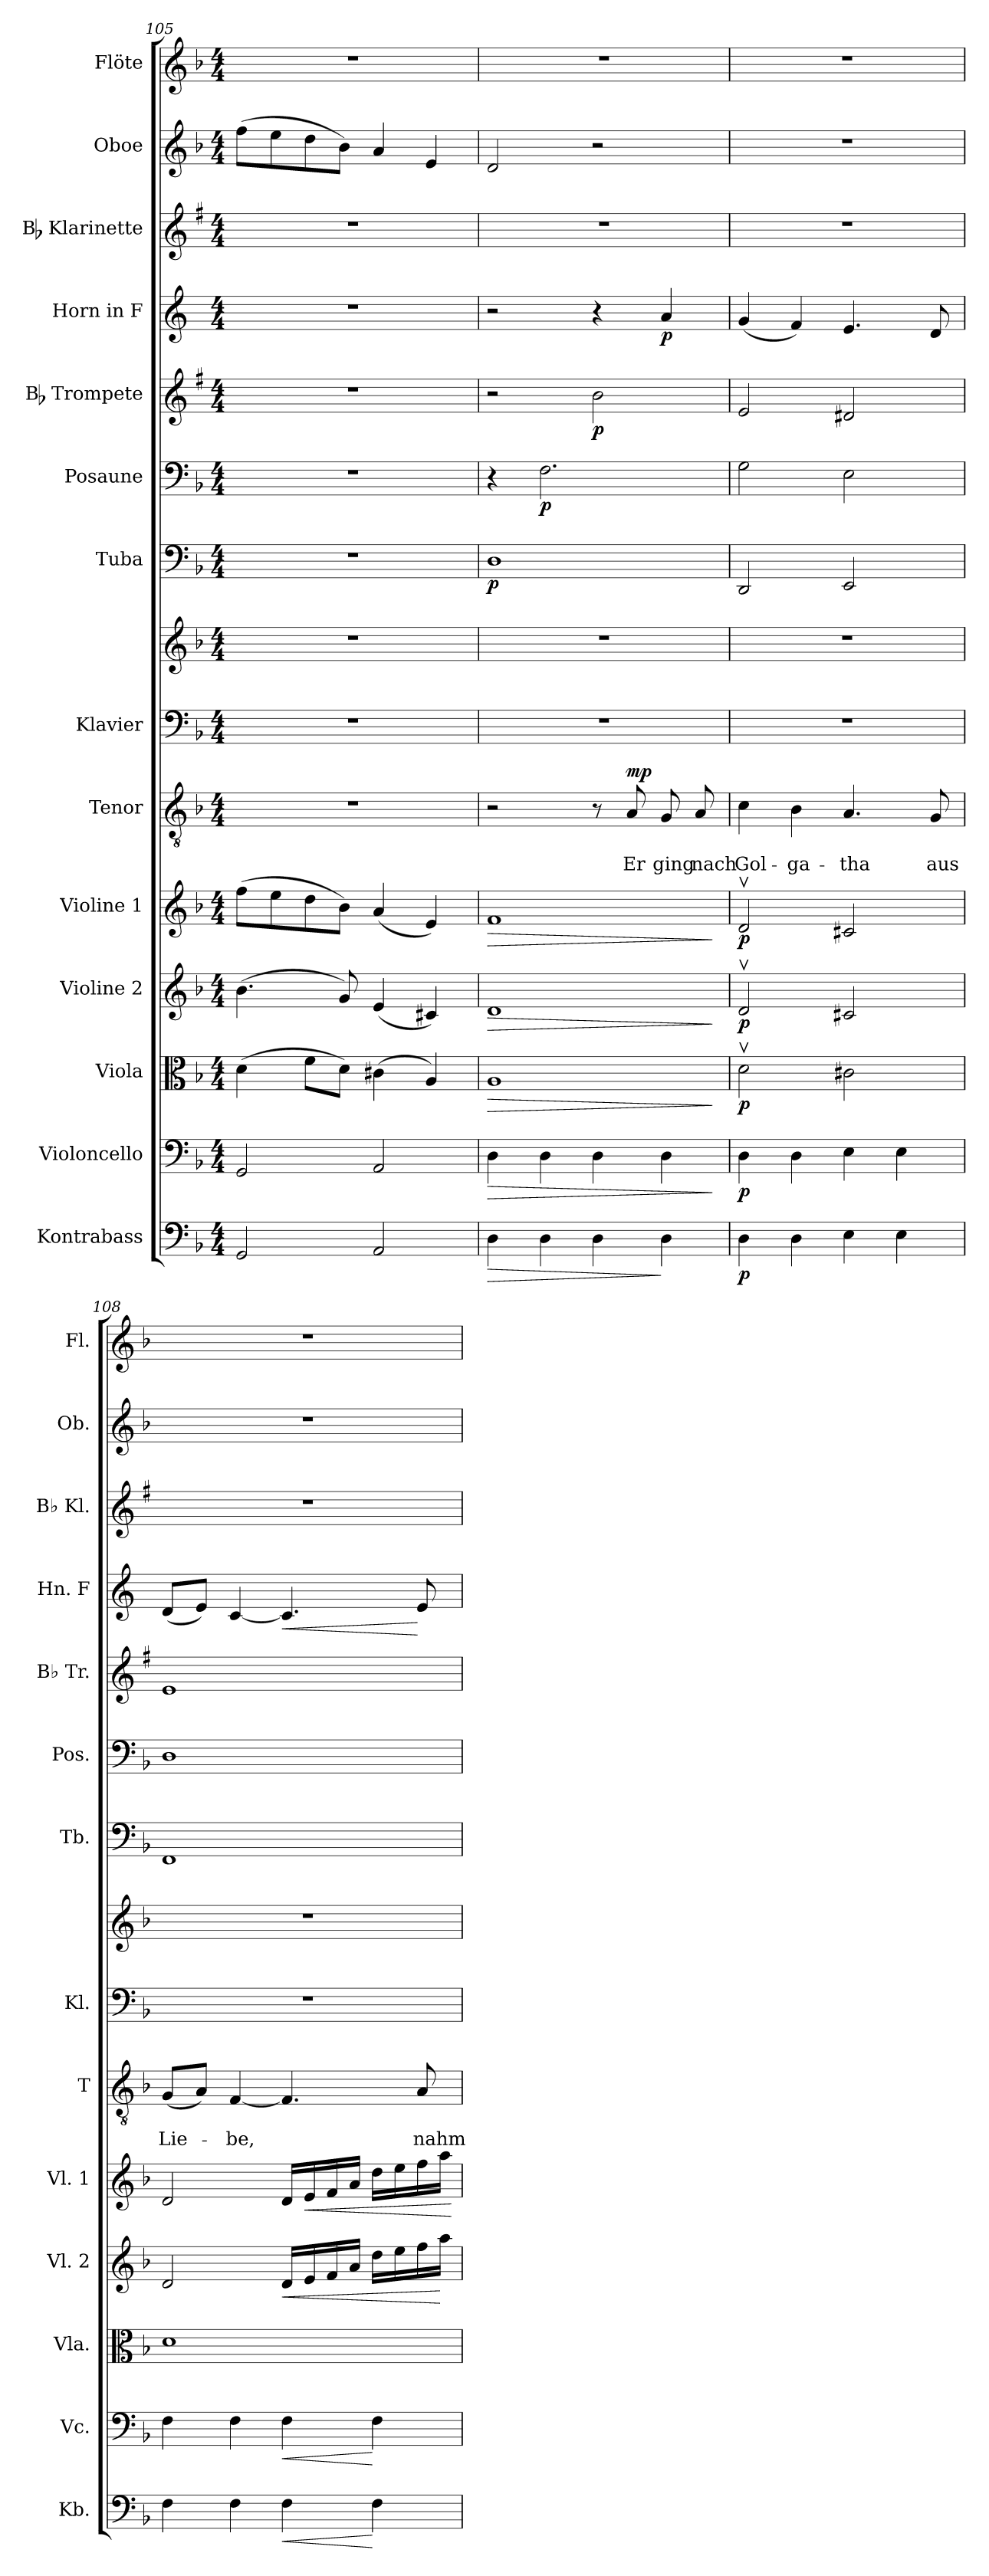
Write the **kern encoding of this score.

**kern	**dynam	**kern	**dynam	**kern	**dynam	**kern	**dynam	**kern	**dynam	**kern	**text	**text	**dynam	**kern	**kern	**kern	**dynam	**kern	**dynam	**kern	**dynam	**kern	**dynam	**kern	**kern	**kern
*part14	*part14	*part13	*part13	*part12	*part12	*part11	*part11	*part10	*part10	*part9	*part9	*part9	*part9	*part8	*part8	*part7	*part7	*part6	*part6	*part5	*part5	*part4	*part4	*part3	*part2	*part1
*staff15	*staff15	*staff14	*staff14	*staff13	*staff13	*staff12	*staff12	*staff11	*staff11	*staff10	*staff10	*staff10	*staff10	*staff9	*staff8	*staff7	*staff7	*staff6	*staff6	*staff5	*staff5	*staff4	*staff4	*staff3	*staff2	*staff1
*I"Kontrabass	*	*I"Violoncello	*	*I"Viola	*	*I"Violine 2	*	*I"Violine 1	*	*I"Tenor	*	*	*	*I"Klavier	*	*I"Tuba	*	*I"Posaune	*	*I"Bb Trompete	*	*I"Horn in F	*	*I"Bb Klarinette	*I"Oboe	*I"Flöte
*I'Kb.	*	*I'Vc.	*	*I'Vla.	*	*I'Vl. 2	*	*I'Vl. 1	*	*I'T	*	*	*	*I'Kl.	*	*I'Tb.	*	*I'Pos.	*	*I'Bb Tr.	*	*I'Hn. F	*	*I'Bb Kl.	*I'Ob.	*I'Fl.
*clefF4	*	*clefF4	*	*clefC3	*	*clefG2	*	*clefG2	*	*clefGv2	*	*	*	*clefF4	*clefG2	*clefF4	*	*clefF4	*	*clefG2	*	*clefG2	*	*clefG2	*clefG2	*clefG2
*ITrd7c12	*	*	*	*	*	*	*	*	*	*	*	*	*	*	*	*	*	*	*	*ITrd1c2	*	*ITrd4c7	*	*ITrd1c2	*	*
*k[b-]	*	*k[b-]	*	*k[b-]	*	*k[b-]	*	*k[b-]	*	*k[b-]	*	*	*	*k[b-]	*k[b-]	*k[b-]	*	*k[b-]	*	*k[b-]	*	*k[b-]	*	*k[b-]	*k[b-]	*k[b-]
*d:	*	*d:	*	*d:	*	*d:	*	*d:	*	*d:	*	*	*	*d:	*d:	*d:	*	*d:	*	*d:	*	*d:	*	*d:	*d:	*d:
*M4/4	*	*M4/4	*	*M4/4	*	*M4/4	*	*M4/4	*	*M4/4	*	*	*	*M4/4	*M4/4	*M4/4	*	*M4/4	*	*M4/4	*	*M4/4	*	*M4/4	*M4/4	*M4/4
=105	=105	=105	=105	=105	=105	=105	=105	=105	=105	=105	=105	=105	=105	=105	=105	=105	=105	=105	=105	=105	=105	=105	=105	=105	=105	=105
2GGG/	.	2GG/	.	(>4d\	.	(>4.b-\	.	(>8ff\L	.	1r	.	.	.	1r	1r	1r	.	1r	.	1r	.	1r	.	1r	(>8ff\L	1r
.	.	.	.	.	.	.	.	8ee\	.	.	.	.	.	.	.	.	.	.	.	.	.	.	.	.	8ee\	.
.	.	.	.	8f\L	.	.	.	8dd\	.	.	.	.	.	.	.	.	.	.	.	.	.	.	.	.	8dd\	.
.	.	.	.	8d\J)	.	8g/)	.	8b-\J)	.	.	.	.	.	.	.	.	.	.	.	.	.	.	.	.	8b-\J)	.
2AAA/	.	2AA/	.	(>4c#X\	.	(<4e/	.	(<4a/	.	.	.	.	.	.	.	.	.	.	.	.	.	.	.	.	4a/	.
.	.	.	.	4A/)	.	4c#X/)	.	4e/)	.	.	.	.	.	.	.	.	.	.	.	.	.	.	.	.	4e/	.
=106	=106	=106	=106	=106	=106	=106	=106	=106	=106	=106	=106	=106	=106	=106	=106	=106	=106	=106	=106	=106	=106	=106	=106	=106	=106	=106
!	!LO:HP:b	!	!LO:HP:b	!	!LO:HP:b	!	!LO:HP:b	!	!LO:HP:b	!	!	!	!	!	!	!	!LO:DY:b	!	!	!	!	!	!	!	!	!
4DD\	>	4D\	>	1A	>	1d	>	1f	>	2r	.	.	.	1r	1r	1D	p	4r	.	2r	.	2r	.	1r	2d/	1r
!	!	!	!	!	!	!	!	!	!	!	!	!	!	!	!	!	!	!	!LO:DY:b	!	!	!	!	!	!	!
4DD\	.	4D\	.	.	.	.	.	.	.	.	.	.	.	.	.	.	.	2.F\	p	.	.	.	.	.	.	.
!	!	!	!	!	!	!	!	!	!	!	!	!	!	!	!	!	!	!	!	!	!LO:DY:b	!	!	!	!	!
4DD\	.	4D\	.	.	.	.	.	.	.	8r	.	.	.	.	.	.	.	.	.	2a\	p	4r	.	.	2r	.
!	!	!	!	!	!	!	!	!	!	!	!	!LO:LY:b	!LO:DY:a	!	!	!	!	!	!	!	!	!	!	!	!	!
.	.	.	.	.	.	.	.	.	.	8A/	.	Er	mp	.	.	.	.	.	.	.	.	.	.	.	.	.
!	!	!	!	!	!	!	!	!	!	!	!	!LO:LY:b	!	!	!	!	!	!	!	!	!	!	!LO:DY:b	!	!	!
4DD\	]	4D\	.	.	.	.	.	.	.	8G/	.	ging	.	.	.	.	.	.	.	.	.	4d/	p	.	.	.
!	!	!	!	!	!	!	!	!	!	!	!	!LO:LY:b	!	!	!	!	!	!	!	!	!	!	!	!	!	!
.	.	.	.	.	.	.	.	.	.	8A/	.	nach	.	.	.	.	.	.	.	.	.	.	.	.	.	.
.	.	.	]	.	]	.	]	.	]	.	.	.	.	.	.	.	.	.	.	.	.	.	.	.	.	.
=107	=107	=107	=107	=107	=107	=107	=107	=107	=107	=107	=107	=107	=107	=107	=107	=107	=107	=107	=107	=107	=107	=107	=107	=107	=107	=107
!	!LO:DY:b	!	!LO:DY:b	!	!LO:DY:b	!	!LO:DY:b	!	!LO:DY:b	!	!	!LO:LY:b	!	!	!	!	!	!	!	!	!	!	!	!	!	!
4DD\	p	4D\	p	2dv>\	p	2dv>/	p	2dv>/	p	4c\	.	Gol-	.	1r	1r	2DD/	.	2G\	.	2d/	.	(<4c/	.	1r	1r	1r
!	!	!	!	!	!	!	!	!	!	!	!	!LO:LY:b	!	!	!	!	!	!	!	!	!	!	!	!	!	!
4DD\	.	4D\	.	.	.	.	.	.	.	4B-\	.	-ga-	.	.	.	.	.	.	.	.	.	4B-/)	.	.	.	.
!	!	!	!	!	!	!	!	!	!	!	!	!LO:LY:b	!	!	!	!	!	!	!	!	!	!	!	!	!	!
4EE\	.	4E\	.	2c#X\	.	2c#X/	.	2c#X/	.	4.A/	.	-tha	.	.	.	2EE/	.	2E\	.	2c#X/	.	4.A/	.	.	.	.
4EE\	.	4E\	.	.	.	.	.	.	.	.	.	.	.	.	.	.	.	.	.	.	.	.	.	.	.	.
!	!	!	!	!	!	!	!	!	!	!	!	!LO:LY:b	!	!	!	!	!	!	!	!	!	!	!	!	!	!
.	.	.	.	.	.	.	.	.	.	8G/	.	aus	.	.	.	.	.	.	.	.	.	8G/	.	.	.	.
=108	=108	=108	=108	=108	=108	=108	=108	=108	=108	=108	=108	=108	=108	=108	=108	=108	=108	=108	=108	=108	=108	=108	=108	=108	=108	=108
!	!	!	!	!	!	!	!	!	!	!	!	!LO:LY:b	!	!	!	!	!	!	!	!	!	!	!	!	!	!
4FF\	.	4F\	.	1d	.	2d/	.	2d/	.	(<8G/L	.	Lie-	.	1r	1r	1FF	.	1D	.	1d	.	(<8G/L	.	1r	1r	1r
.	.	.	.	.	.	.	.	.	.	8A/J)	.	.	.	.	.	.	.	.	.	.	.	8A/J)	.	.	.	.
!	!	!	!	!	!	!	!	!	!	!	!	!LO:LY:b	!	!	!	!	!	!	!	!	!	!	!	!	!	!
4FF\	.	4F\	.	.	.	.	.	.	.	[4F/	.	-be,	.	.	.	.	.	.	.	.	.	[4F/	.	.	.	.
!	!LO:HP:b	!	!LO:HP:b	!	!	!	!LO:HP:b	!	!	!	!	!	!	!	!	!	!	!	!	!	!	!	!LO:HP:b	!	!	!
4FF\	<	4F\	<	.	.	16d/LL	<	16d/LL	.	4.F/]	.	.	.	.	.	.	.	.	.	.	.	4.F/]	<	.	.	.
!	!	!	!	!	!	!	!	!	!LO:HP:b	!	!	!	!	!	!	!	!	!	!	!	!	!	!	!	!	!
.	.	.	.	.	.	16e/	.	16e/	<	.	.	.	.	.	.	.	.	.	.	.	.	.	.	.	.	.
.	.	.	.	.	.	16f/	.	16f/	.	.	.	.	.	.	.	.	.	.	.	.	.	.	.	.	.	.
.	.	.	.	.	.	16a/JJ	.	16a/JJ	.	.	.	.	.	.	.	.	.	.	.	.	.	.	.	.	.	.
4FF\	[	4F\	[	.	.	16dd\LL	.	16dd\LL	.	.	.	.	.	.	.	.	.	.	.	.	.	.	.	.	.	.
.	.	.	.	.	.	16ee\	.	16ee\	.	.	.	.	.	.	.	.	.	.	.	.	.	.	.	.	.	.
!	!	!	!	!	!	!	!	!	!	!	!	!LO:LY:b	!	!	!	!	!	!	!	!	!	!	!	!	!	!
.	.	.	.	.	.	16ff\	.	16ff\	.	8A/	.	nahm	.	.	.	.	.	.	.	.	.	8A/	[	.	.	.
.	.	.	.	.	.	16aa\JJ	[	16aa\JJ	.	.	.	.	.	.	.	.	.	.	.	.	.	.	.	.	.	.
.	.	.	.	.	.	.	.	.	[	.	.	.	.	.	.	.	.	.	.	.	.	.	.	.	.	.
=	=	=	=	=	=	=	=	=	=	=	=	=	=	=	=	=	=	=	=	=	=	=	=	=	=	=
*-	*-	*-	*-	*-	*-	*-	*-	*-	*-	*-	*-	*-	*-	*-	*-	*-	*-	*-	*-	*-	*-	*-	*-	*-	*-	*-
